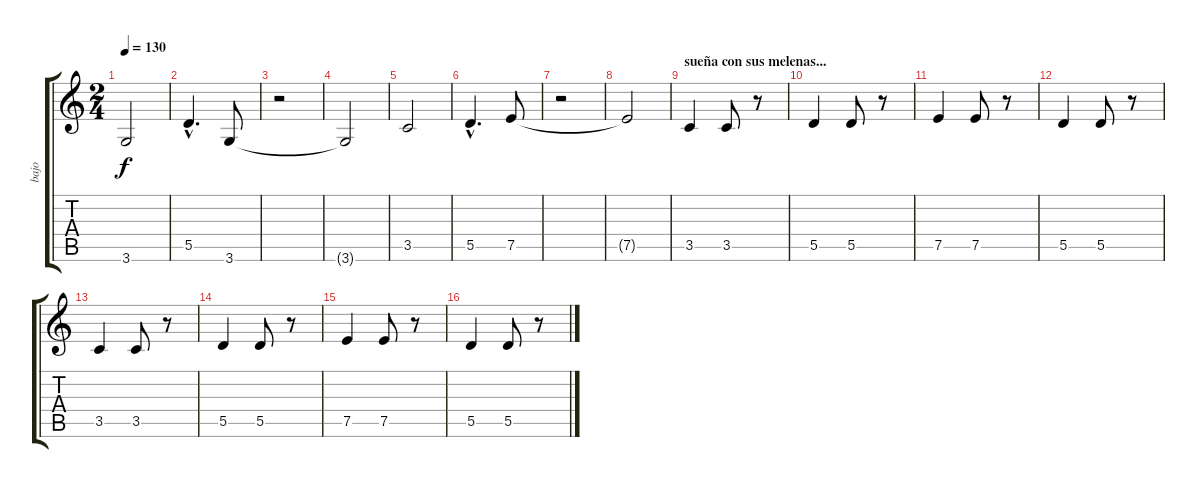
\track ("bajo" "bajo") {instrument electricbassfinger}
\staff {score tabs}
\tuning (E4 B3 G3 D3 A2 E2) {hide}
\ts (2 4)
\tempo 130
\clef g2
\ks c
3.6.2{dy f} |
5.5{hac}.4{d} 3.6.8 |
r.2 |
3.6{t}.2 |
3.5.2 |
5.5{hac}.4{d} 7.5.8 |
r.2 |
7.5{t}.2 |
\section ("" "sueña con sus melenas...")
3.5.4 3.5.8 r.8 |
5.5.4 5.5.8 r.8 |
7.5.4 7.5.8 r.8 |
5.5.4 5.5.8 r.8 |
3.5.4 3.5.8 r.8 |
5.5.4 5.5.8 r.8 |
7.5.4 7.5.8 r.8 |
5.5.4 5.5.8 r.8
